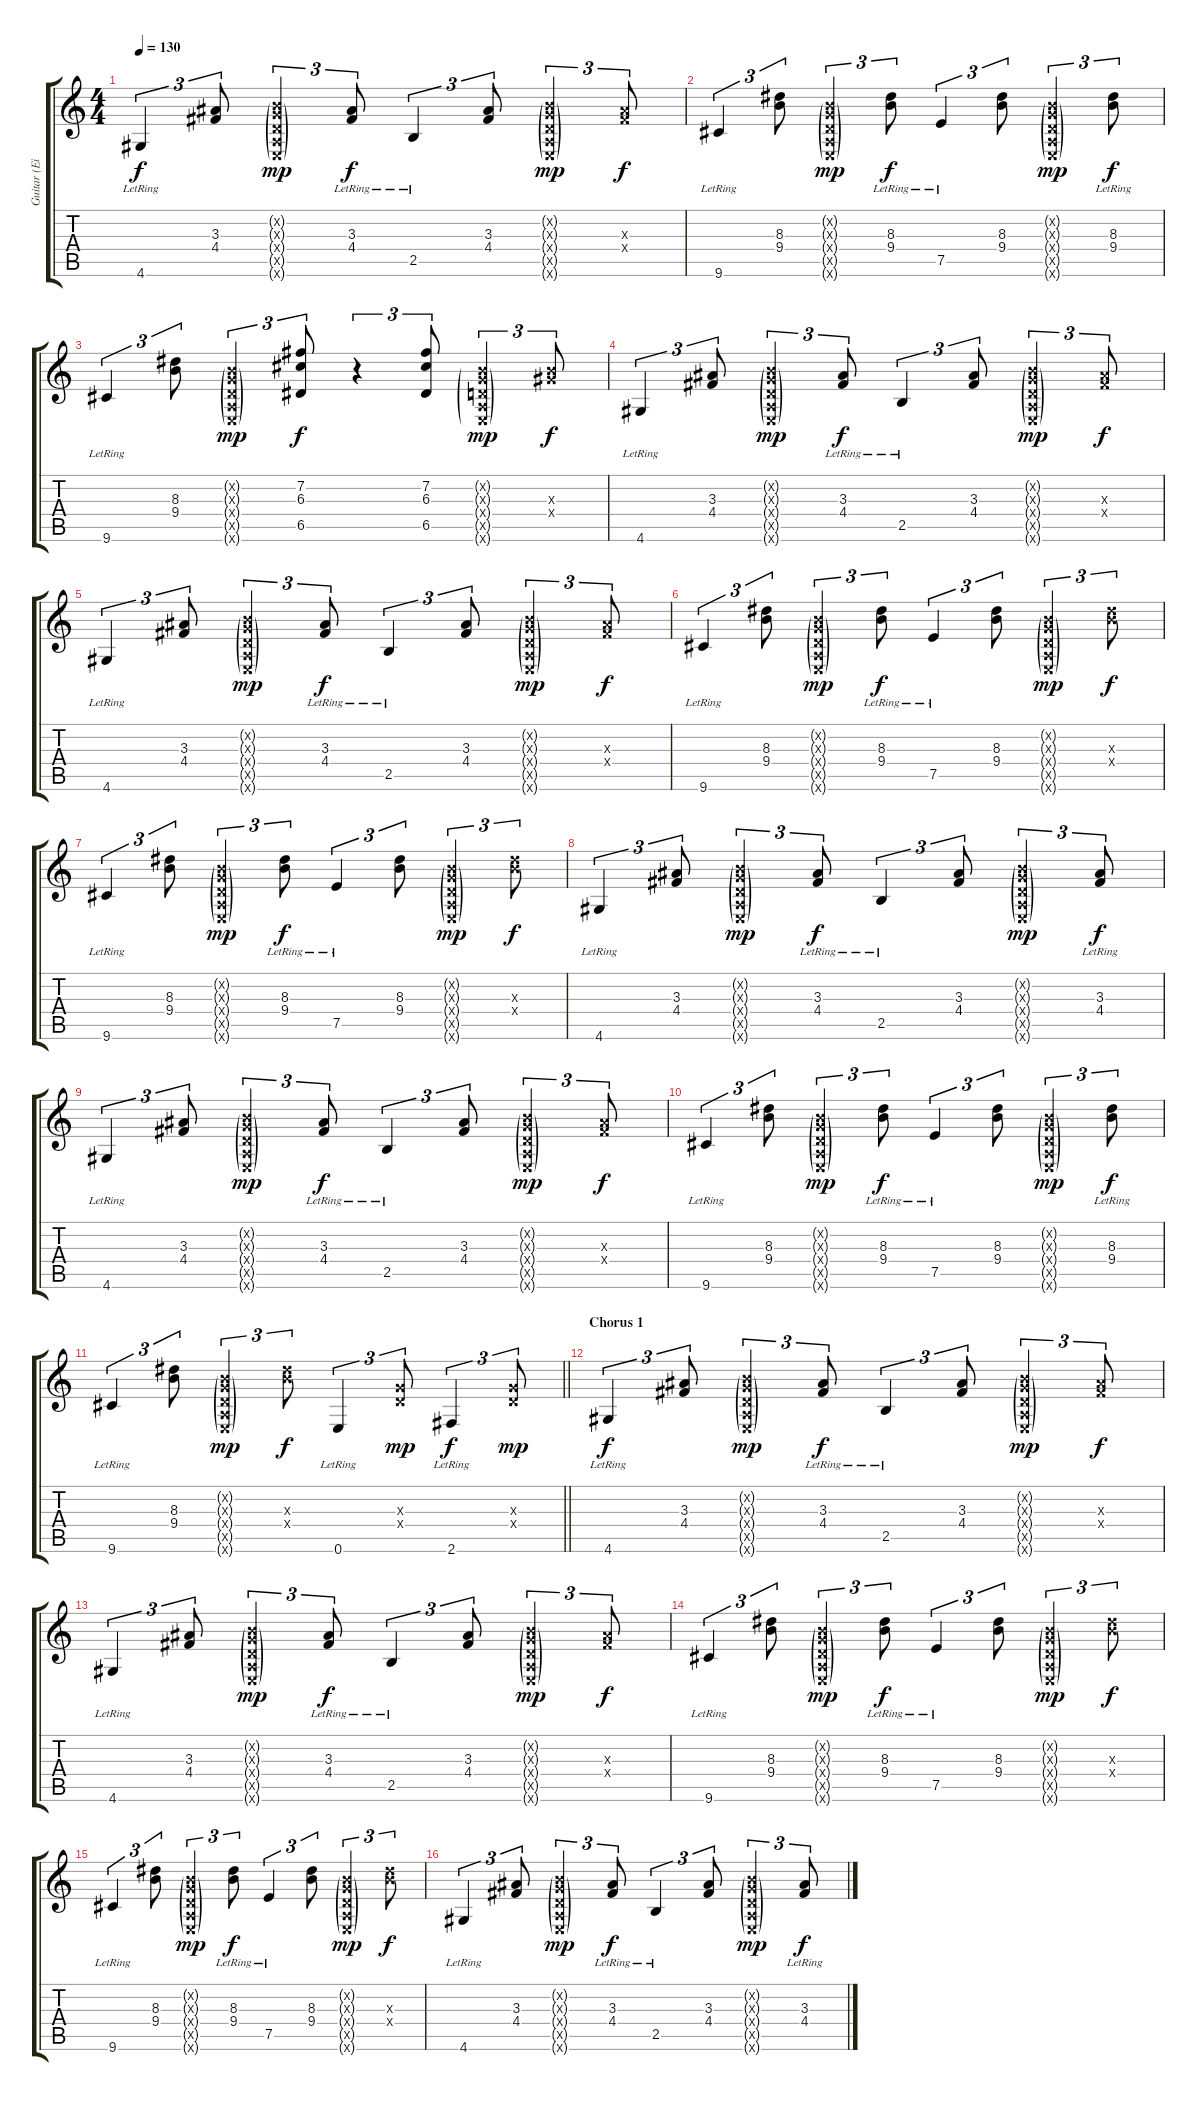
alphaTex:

\track ("Guitar (Eirik)" "Guitar (Ei") {instrument acousticguitarnylon}
\staff {score tabs}
\tuning (E4 B3 G3 D3 A2 E2) {hide}
\ts (4 4)
\tempo 130
\clef g2
\ks c
4.6{lr}.4{tu (3 2) dy f} (3.3 4.4).8{tu (3 2)} (0.2{g x} 0.3{g x} 0.4{g x} 0.5{g x} 0.6{g x}).4{tu (3 2) dy mp} (3.3{lr} 4.4{lr}).8{tu (3 2) dy f} 2.5{lr}.4{tu (3 2)} (3.3 4.4).8{tu (3 2)} (0.2{g x} 0.3{g x} 0.4{g x} 0.5{g x} 0.6{g x}).4{tu (3 2) dy mp} (3.3{x} 4.4{x}).8{tu (3 2) dy f} |
9.6{lr}.4{tu (3 2)} (8.3 9.4).8{tu (3 2)} (0.2{g x} 0.3{g x} 0.4{g x} 0.5{g x} 0.6{g x}).4{tu (3 2) dy mp} (8.3{lr} 9.4{lr}).8{tu (3 2) dy f} 7.5{lr}.4{tu (3 2)} (8.3 9.4).8{tu (3 2)} (0.2{g x} 0.3{g x} 0.4{g x} 0.5{g x} 0.6{g x}).4{tu (3 2) dy mp} (8.3{lr} 9.4{lr}).8{tu (3 2) dy f} |
9.6{lr}.4{tu (3 2)} (8.3 9.4).8{tu (3 2)} (0.2{g x} 0.3{g x} 0.4{g x} 0.5{g x} 0.6{g x}).4{tu (3 2) dy mp} (7.2 6.3 6.5).8{tu (3 2) dy f} r.4{tu (3 2)} (7.2 6.3 6.5).8{tu (3 2)} (0.2{g x} 0.3{g x} 0.4{g x} 0.5{g x} 0.6{g x}).4{tu (3 2) dy mp} (4.3{x} 6.4{x}).8{tu (3 2) dy f} |
4.6{lr}.4{tu (3 2)} (3.3 4.4).8{tu (3 2)} (0.2{g x} 0.3{g x} 0.4{g x} 0.5{g x} 0.6{g x}).4{tu (3 2) dy mp} (3.3{lr} 4.4{lr}).8{tu (3 2) dy f} 2.5{lr}.4{tu (3 2)} (3.3 4.4).8{tu (3 2)} (0.2{g x} 0.3{g x} 0.4{g x} 0.5{g x} 0.6{g x}).4{tu (3 2) dy mp} (3.3{x} 4.4{x}).8{tu (3 2) dy f} |
4.6{lr}.4{tu (3 2)} (3.3 4.4).8{tu (3 2)} (0.2{g x} 0.3{g x} 0.4{g x} 0.5{g x} 0.6{g x}).4{tu (3 2) dy mp} (3.3{lr} 4.4{lr}).8{tu (3 2) dy f} 2.5{lr}.4{tu (3 2)} (3.3 4.4).8{tu (3 2)} (0.2{g x} 0.3{g x} 0.4{g x} 0.5{g x} 0.6{g x}).4{tu (3 2) dy mp} (3.3{x} 4.4{x}).8{tu (3 2) dy f} |
9.6{lr}.4{tu (3 2)} (8.3 9.4).8{tu (3 2)} (0.2{g x} 0.3{g x} 0.4{g x} 0.5{g x} 0.6{g x}).4{tu (3 2) dy mp} (8.3{lr} 9.4{lr}).8{tu (3 2) dy f} 7.5{lr}.4{tu (3 2)} (8.3 9.4).8{tu (3 2)} (0.2{g x} 0.3{g x} 0.4{g x} 0.5{g x} 0.6{g x}).4{tu (3 2) dy mp} (8.3{x} 9.4{x}).8{tu (3 2) dy f} |
9.6{lr}.4{tu (3 2)} (8.3 9.4).8{tu (3 2)} (0.2{g x} 0.3{g x} 0.4{g x} 0.5{g x} 0.6{g x}).4{tu (3 2) dy mp} (8.3{lr} 9.4{lr}).8{tu (3 2) dy f} 7.5{lr}.4{tu (3 2)} (8.3 9.4).8{tu (3 2)} (0.2{g x} 0.3{g x} 0.4{g x} 0.5{g x} 0.6{g x}).4{tu (3 2) dy mp} (8.3{x} 9.4{x}).8{tu (3 2) dy f} |
4.6{lr}.4{tu (3 2)} (3.3 4.4).8{tu (3 2)} (0.2{g x} 0.3{g x} 0.4{g x} 0.5{g x} 0.6{g x}).4{tu (3 2) dy mp} (3.3{lr} 4.4{lr}).8{tu (3 2) dy f} 2.5{lr}.4{tu (3 2)} (3.3 4.4).8{tu (3 2)} (0.2{g x} 0.3{g x} 0.4{g x} 0.5{g x} 0.6{g x}).4{tu (3 2) dy mp} (3.3{lr} 4.4{lr}).8{tu (3 2) dy f} |
4.6{lr}.4{tu (3 2)} (3.3 4.4).8{tu (3 2)} (0.2{g x} 0.3{g x} 0.4{g x} 0.5{g x} 0.6{g x}).4{tu (3 2) dy mp} (3.3{lr} 4.4{lr}).8{tu (3 2) dy f} 2.5{lr}.4{tu (3 2)} (3.3 4.4).8{tu (3 2)} (0.2{g x} 0.3{g x} 0.4{g x} 0.5{g x} 0.6{g x}).4{tu (3 2) dy mp} (3.3{x} 4.4{x}).8{tu (3 2) dy f} |
9.6{lr}.4{tu (3 2)} (8.3 9.4).8{tu (3 2)} (0.2{g x} 0.3{g x} 0.4{g x} 0.5{g x} 0.6{g x}).4{tu (3 2) dy mp} (8.3{lr} 9.4{lr}).8{tu (3 2) dy f} 7.5{lr}.4{tu (3 2)} (8.3 9.4).8{tu (3 2)} (0.2{g x} 0.3{g x} 0.4{g x} 0.5{g x} 0.6{g x}).4{tu (3 2) dy mp} (8.3{lr} 9.4{lr}).8{tu (3 2) dy f} |
\barLineRight lightlight
9.6{lr}.4{tu (3 2)} (8.3 9.4).8{tu (3 2)} (0.2{g x} 0.3{g x} 0.4{g x} 0.5{g x} 0.6{g x}).4{tu (3 2) dy mp} (8.3{x} 9.4{x}).8{tu (3 2) dy f} 0.6{lr}.4{tu (3 2)} (0.3{x} 0.4{x}).8{tu (3 2) dy mp} 2.6{lr}.4{tu (3 2) dy f} (0.3{x} 0.4{x}).8{tu (3 2) dy mp} |
\section ("" "Chorus 1")
4.6{lr}.4{tu (3 2) dy f} (3.3 4.4).8{tu (3 2)} (0.2{g x} 0.3{g x} 0.4{g x} 0.5{g x} 0.6{g x}).4{tu (3 2) dy mp} (3.3{lr} 4.4{lr}).8{tu (3 2) dy f} 2.5{lr}.4{tu (3 2)} (3.3 4.4).8{tu (3 2)} (0.2{g x} 0.3{g x} 0.4{g x} 0.5{g x} 0.6{g x}).4{tu (3 2) dy mp} (3.3{x} 4.4{x}).8{tu (3 2) dy f} |
4.6{lr}.4{tu (3 2)} (3.3 4.4).8{tu (3 2)} (0.2{g x} 0.3{g x} 0.4{g x} 0.5{g x} 0.6{g x}).4{tu (3 2) dy mp} (3.3{lr} 4.4{lr}).8{tu (3 2) dy f} 2.5{lr}.4{tu (3 2)} (3.3 4.4).8{tu (3 2)} (0.2{g x} 0.3{g x} 0.4{g x} 0.5{g x} 0.6{g x}).4{tu (3 2) dy mp} (3.3{x} 4.4{x}).8{tu (3 2) dy f} |
9.6{lr}.4{tu (3 2)} (8.3 9.4).8{tu (3 2)} (0.2{g x} 0.3{g x} 0.4{g x} 0.5{g x} 0.6{g x}).4{tu (3 2) dy mp} (8.3{lr} 9.4{lr}).8{tu (3 2) dy f} 7.5{lr}.4{tu (3 2)} (8.3 9.4).8{tu (3 2)} (0.2{g x} 0.3{g x} 0.4{g x} 0.5{g x} 0.6{g x}).4{tu (3 2) dy mp} (8.3{x} 9.4{x}).8{tu (3 2) dy f} |
9.6{lr}.4{tu (3 2)} (8.3 9.4).8{tu (3 2)} (0.2{g x} 0.3{g x} 0.4{g x} 0.5{g x} 0.6{g x}).4{tu (3 2) dy mp} (8.3{lr} 9.4{lr}).8{tu (3 2) dy f} 7.5{lr}.4{tu (3 2)} (8.3 9.4).8{tu (3 2)} (0.2{g x} 0.3{g x} 0.4{g x} 0.5{g x} 0.6{g x}).4{tu (3 2) dy mp} (8.3{x} 9.4{x}).8{tu (3 2) dy f} |
4.6{lr}.4{tu (3 2)} (3.3 4.4).8{tu (3 2)} (0.2{g x} 0.3{g x} 0.4{g x} 0.5{g x} 0.6{g x}).4{tu (3 2) dy mp} (3.3{lr} 4.4{lr}).8{tu (3 2) dy f} 2.5{lr}.4{tu (3 2)} (3.3 4.4).8{tu (3 2)} (0.2{g x} 0.3{g x} 0.4{g x} 0.5{g x} 0.6{g x}).4{tu (3 2) dy mp} (3.3{lr} 4.4{lr}).8{tu (3 2) dy f}
